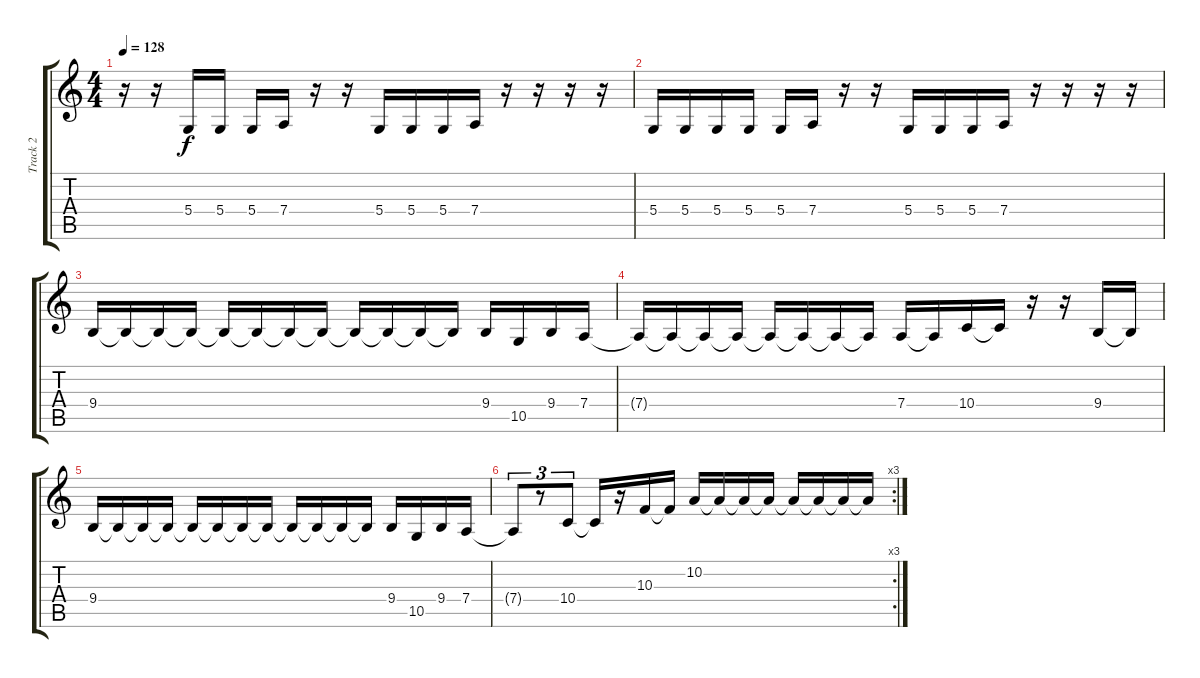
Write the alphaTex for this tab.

\track ("Track 2" "Track 2") {instrument lead5charang}
\staff {score tabs}
\tuning (E4 B3 G3 D3 A2 E2) {hide}
\ts (4 4)
\tempo 128
\clef g2
\ks c
r.16{dy f} r.16 5.4.16 5.4.16 5.4.16 7.4.16 r.16 r.16 5.4.16 5.4.16 5.4.16 7.4.16 r.16 r.16 r.16 r.16 |
5.4.16 5.4.16 5.4.16 5.4.16 5.4.16 7.4.16 r.16 r.16 5.4.16 5.4.16 5.4.16 7.4.16 r.16 r.16 r.16 r.16 |
9.4.16 9.4{t}.16 9.4{t}.16 9.4{t}.16 9.4{t}.16 9.4{t}.16 9.4{t}.16 9.4{t}.16 9.4{t}.16 9.4{t}.16 9.4{t}.16 9.4{t}.16 9.4.16 10.5.16 9.4.16 7.4.16 |
7.4{t}.16 7.4{t}.16 7.4{t}.16 7.4{t}.16 7.4{t}.16 7.4{t}.16 7.4{t}.16 7.4{t}.16 7.4.16 7.4{t}.16 10.4.16 10.4{t}.16 r.16 r.16 9.4.16 9.4{t}.16 |
9.4.16 9.4{t}.16 9.4{t}.16 9.4{t}.16 9.4{t}.16 9.4{t}.16 9.4{t}.16 9.4{t}.16 9.4{t}.16 9.4{t}.16 9.4{t}.16 9.4{t}.16 9.4.16 10.5.16 9.4.16 7.4.16 |
\rc 3
7.4{t}.8{tu (3 2)} r.8{tu (3 2)} 10.4.8{tu (3 2)} 10.4{t}.16 r.16 10.3.16 10.3{t}.16 10.2.16 10.2{t}.16 10.2{t}.16 10.2{t}.16 10.2{t}.16 10.2{t}.16 10.2{t}.16 10.2{t}.16
